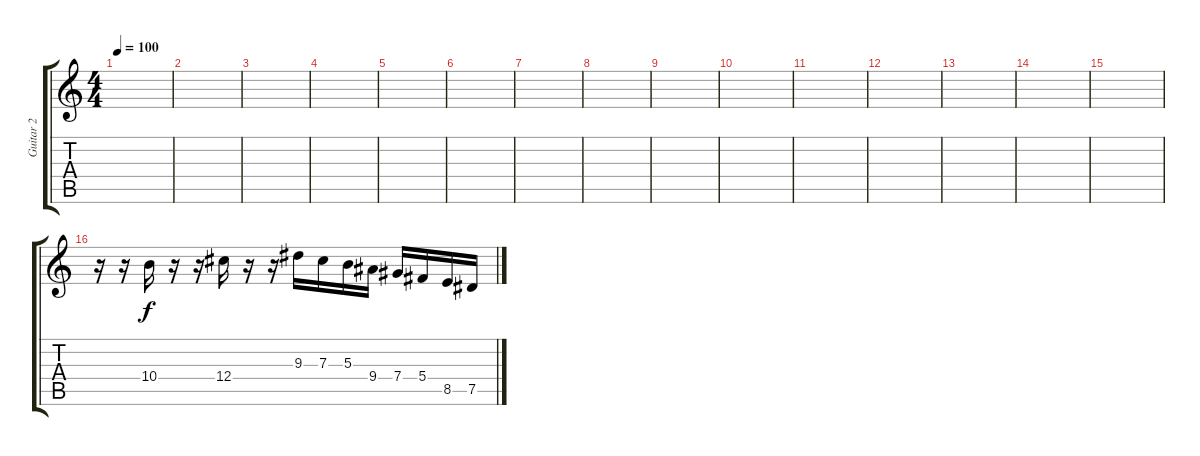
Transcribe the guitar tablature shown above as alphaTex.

\track ("Guitar 2" "Guitar 2") {instrument distortionguitar}
\staff {score tabs}
\tuning (Eb4 Bb3 Gb3 Db3 Ab2 Eb2) {hide}
\ts (4 4)
\tempo 100
\clef g2
\ks c
|
|
|
|
|
|
|
|
|
|
|
|
|
|
|
r.16 r.16 10.4.16 r.16 r.16 12.4.16 r.16 r.16 9.3.16 7.3.16 5.3.16 9.4.16 7.4.16 5.4.16 8.5.16 7.5.16
